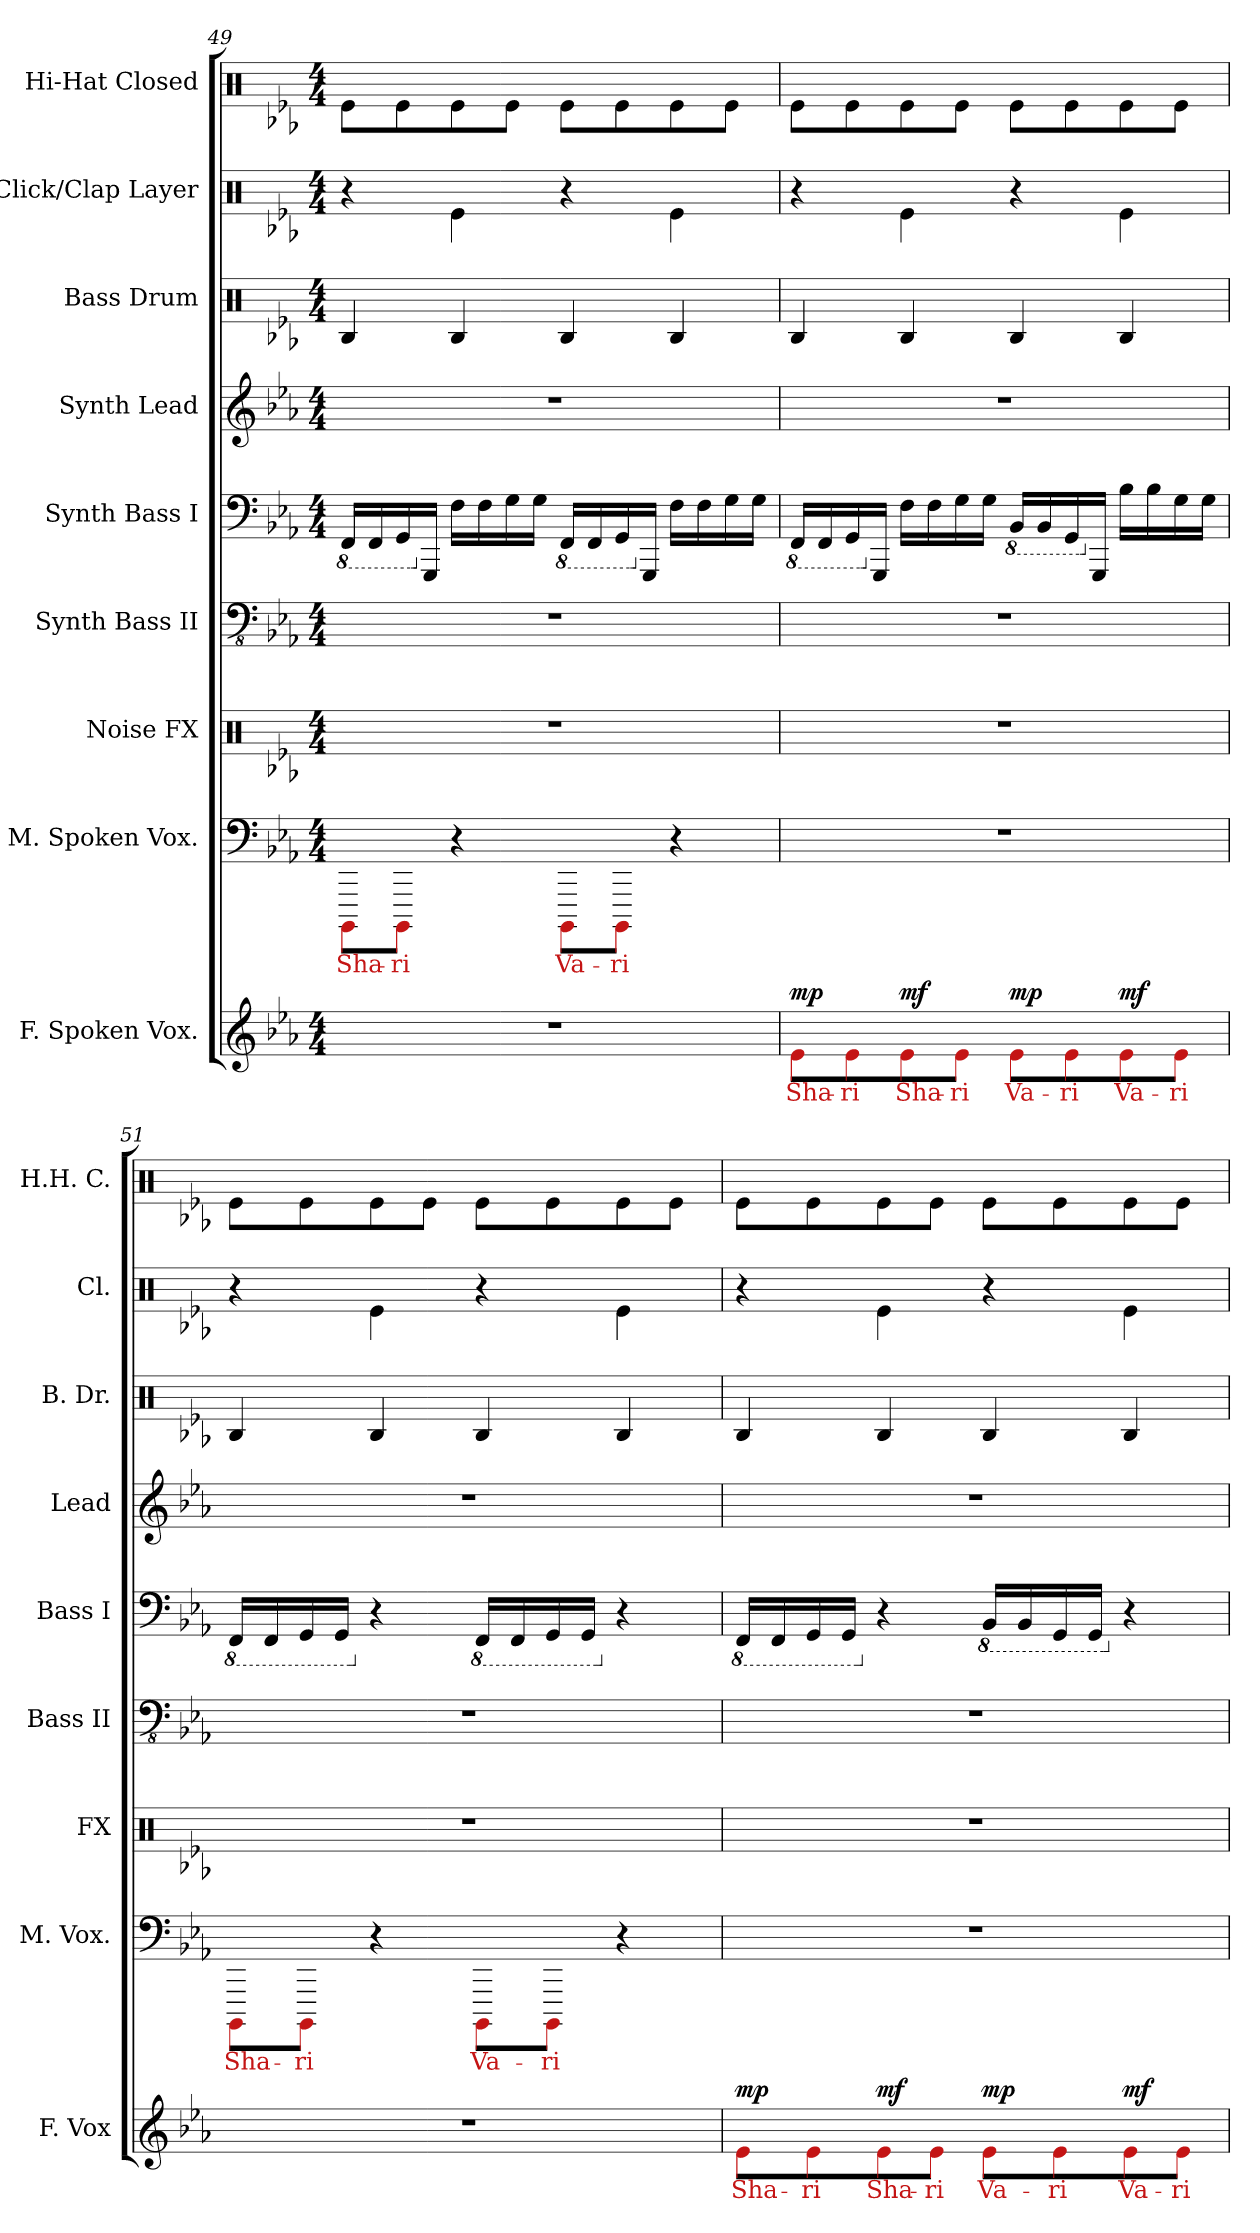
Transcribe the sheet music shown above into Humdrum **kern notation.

**kern	**text	**dynam	**kern	**text	**kern	**kern	**kern	**kern	**kern	**kern	**kern
*part9	*part9	*part9	*part8	*part8	*part7	*part6	*part5	*part4	*part3	*part2	*part1
*staff9	*staff9	*staff9	*staff8	*staff8	*staff7	*staff6	*staff5	*staff4	*staff3	*staff2	*staff1
*I"F. Spoken Vox.	*	*	*I"M. Spoken Vox.	*	*I"Noise FX	*I"Synth Bass II	*I"Synth Bass I	*I"Synth Lead	*I"Bass Drum	*I"Click/Clap Layer	*I"Hi-Hat Closed
*I'F. Vox	*	*	*I'M. Vox.	*	*I'FX	*I'Bass II	*I'Bass I	*I'Lead	*I'B. Dr.	*I'Cl.	*I'H.H. C.
*clefG2	*	*	*clefF4	*	*clefX	*clefFv4	*clefF4	*clefG2	*clefX	*clefX	*clefX
*	*	*	*	*	*	*ITrd7c12	*ITrd7c12	*	*	*	*
*k[b-e-a-]	*	*	*k[b-e-a-]	*	*k[b-e-a-]	*k[b-e-a-]	*k[b-e-a-]	*k[b-e-a-]	*k[b-e-a-]	*k[b-e-a-]	*k[b-e-a-]
*E-:	*	*	*E-:	*	*E-:	*E-:	*E-:	*E-:	*E-:	*E-:	*E-:
*M4/4	*	*	*M4/4	*	*M4/4	*M4/4	*M4/4	*M4/4	*M4/4	*M4/4	*M4/4
=49	=49	=49	=49	=49	=49	=49	=49	=49	=49	=49	=49
!	!	!	!	!LO:LY:b	!	!	!	!	!	!	!
*	*	*	*	*	*	*	*8ba	*	*	*	*
1r	.	.	8RGG\L	Sha-	1r	1r	16FFFF/LL	1r	4RB/	4r	8Re\L
.	.	.	.	.	.	.	16FFFF/	.	.	.	.
!	!	!	!	!LO:LY:b	!	!	!	!	!	!	!
.	.	.	8RGG\J	-ri	.	.	16GGGG/	.	.	.	8Re\
*	*	*	*	*	*	*	*X8ba	*	*	*	*
.	.	.	.	.	.	.	16GGGG/JJ	.	.	.	.
.	.	.	4r	.	.	.	16FF\LL	.	4RB/	4Re\	8Re\
.	.	.	.	.	.	.	16FF\	.	.	.	.
.	.	.	.	.	.	.	16GG\	.	.	.	8Re\J
.	.	.	.	.	.	.	16GG\JJ	.	.	.	.
!	!	!	!	!LO:LY:b	!	!	!	!	!	!	!
*	*	*	*	*	*	*	*8ba	*	*	*	*
.	.	.	8RGG\L	Va-	.	.	16FFFF/LL	.	4RB/	4r	8Re\L
.	.	.	.	.	.	.	16FFFF/	.	.	.	.
!	!	!	!	!LO:LY:b	!	!	!	!	!	!	!
.	.	.	8RGG\J	-ri	.	.	16GGGG/	.	.	.	8Re\
*	*	*	*	*	*	*	*X8ba	*	*	*	*
.	.	.	.	.	.	.	16GGGG/JJ	.	.	.	.
.	.	.	4r	.	.	.	16FF\LL	.	4RB/	4Re\	8Re\
.	.	.	.	.	.	.	16FF\	.	.	.	.
.	.	.	.	.	.	.	16GG\	.	.	.	8Re\J
.	.	.	.	.	.	.	16GG\JJ	.	.	.	.
!!LO:PB:g=z
=50	=50	=50	=50	=50	=50	=50	=50	=50	=50	=50	=50
!	!LO:LY:b	!	!	!	!	!	!	!	!	!	!
*	*	*	*	*	*	*	*8ba	*	*	*	*
!	!	!LO:DY:a	!	!	!	!	!	!	!	!	!
8Re\L	Sha-	mp	1r	.	1r	1r	16FFFF/LL	1r	4RB/	4r	8Re\L
.	.	.	.	.	.	.	16FFFF/	.	.	.	.
!	!LO:LY:b	!	!	!	!	!	!	!	!	!	!
8Re\	-ri	.	.	.	.	.	16GGGG/	.	.	.	8Re\
*	*	*	*	*	*	*	*X8ba	*	*	*	*
.	.	.	.	.	.	.	16GGGG/JJ	.	.	.	.
!	!LO:LY:b	!LO:DY:a	!	!	!	!	!	!	!	!	!
8Re\	Sha-	mf	.	.	.	.	16FF\LL	.	4RB/	4Re\	8Re\
.	.	.	.	.	.	.	16FF\	.	.	.	.
!	!LO:LY:b	!	!	!	!	!	!	!	!	!	!
8Re\J	-ri	.	.	.	.	.	16GG\	.	.	.	8Re\J
.	.	.	.	.	.	.	16GG\JJ	.	.	.	.
!	!LO:LY:b	!	!	!	!	!	!	!	!	!	!
*	*	*	*	*	*	*	*8ba	*	*	*	*
!	!	!LO:DY:a	!	!	!	!	!	!	!	!	!
8Re\L	Va-	mp	.	.	.	.	16BBBB-/LL	.	4RB/	4r	8Re\L
.	.	.	.	.	.	.	16BBBB-/	.	.	.	.
!	!LO:LY:b	!	!	!	!	!	!	!	!	!	!
8Re\	-ri	.	.	.	.	.	16GGGG/	.	.	.	8Re\
*	*	*	*	*	*	*	*X8ba	*	*	*	*
.	.	.	.	.	.	.	16GGGG/JJ	.	.	.	.
!	!LO:LY:b	!LO:DY:a	!	!	!	!	!	!	!	!	!
8Re\	Va-	mf	.	.	.	.	16BB-\LL	.	4RB/	4Re\	8Re\
.	.	.	.	.	.	.	16BB-\	.	.	.	.
!	!LO:LY:b	!	!	!	!	!	!	!	!	!	!
8Re\J	-ri	.	.	.	.	.	16GG\	.	.	.	8Re\J
.	.	.	.	.	.	.	16GG\JJ	.	.	.	.
=51	=51	=51	=51	=51	=51	=51	=51	=51	=51	=51	=51
!	!	!	!	!LO:LY:b	!	!	!	!	!	!	!
*	*	*	*	*	*	*	*8ba	*	*	*	*
1r	.	.	8RGG\L	Sha-	1r	1r	16FFFF/LL	1r	4RB/	4r	8Re\L
.	.	.	.	.	.	.	16FFFF/	.	.	.	.
!	!	!	!	!LO:LY:b	!	!	!	!	!	!	!
.	.	.	8RGG\J	-ri	.	.	16GGGG/	.	.	.	8Re\
.	.	.	.	.	.	.	16GGGG/JJ	.	.	.	.
*	*	*	*	*	*	*	*X8ba	*	*	*	*
.	.	.	4r	.	.	.	4r	.	4RB/	4Re\	8Re\
.	.	.	.	.	.	.	.	.	.	.	8Re\J
!	!	!	!	!LO:LY:b	!	!	!	!	!	!	!
*	*	*	*	*	*	*	*8ba	*	*	*	*
.	.	.	8RGG\L	Va-	.	.	16FFFF/LL	.	4RB/	4r	8Re\L
.	.	.	.	.	.	.	16FFFF/	.	.	.	.
!	!	!	!	!LO:LY:b	!	!	!	!	!	!	!
.	.	.	8RGG\J	-ri	.	.	16GGGG/	.	.	.	8Re\
.	.	.	.	.	.	.	16GGGG/JJ	.	.	.	.
*	*	*	*	*	*	*	*X8ba	*	*	*	*
.	.	.	4r	.	.	.	4r	.	4RB/	4Re\	8Re\
.	.	.	.	.	.	.	.	.	.	.	8Re\J
=52	=52	=52	=52	=52	=52	=52	=52	=52	=52	=52	=52
!	!LO:LY:b	!	!	!	!	!	!	!	!	!	!
*	*	*	*	*	*	*	*8ba	*	*	*	*
!	!	!LO:DY:a	!	!	!	!	!	!	!	!	!
8Re\L	Sha-	mp	1r	.	1r	1r	16FFFF/LL	1r	4RB/	4r	8Re\L
.	.	.	.	.	.	.	16FFFF/	.	.	.	.
!	!LO:LY:b	!	!	!	!	!	!	!	!	!	!
8Re\	-ri	.	.	.	.	.	16GGGG/	.	.	.	8Re\
.	.	.	.	.	.	.	16GGGG/JJ	.	.	.	.
!	!LO:LY:b	!	!	!	!	!	!	!	!	!	!
*	*	*	*	*	*	*	*X8ba	*	*	*	*
!	!	!LO:DY:a	!	!	!	!	!	!	!	!	!
8Re\	Sha-	mf	.	.	.	.	4r	.	4RB/	4Re\	8Re\
!	!LO:LY:b	!	!	!	!	!	!	!	!	!	!
8Re\J	-ri	.	.	.	.	.	.	.	.	.	8Re\J
!	!LO:LY:b	!	!	!	!	!	!	!	!	!	!
*	*	*	*	*	*	*	*8ba	*	*	*	*
!	!	!LO:DY:a	!	!	!	!	!	!	!	!	!
8Re\L	Va-	mp	.	.	.	.	16BBBB-/LL	.	4RB/	4r	8Re\L
.	.	.	.	.	.	.	16BBBB-/	.	.	.	.
!	!LO:LY:b	!	!	!	!	!	!	!	!	!	!
8Re\	-ri	.	.	.	.	.	16GGGG/	.	.	.	8Re\
.	.	.	.	.	.	.	16GGGG/JJ	.	.	.	.
!	!LO:LY:b	!	!	!	!	!	!	!	!	!	!
*	*	*	*	*	*	*	*X8ba	*	*	*	*
!	!	!LO:DY:a	!	!	!	!	!	!	!	!	!
8Re\	Va-	mf	.	.	.	.	4r	.	4RB/	4Re\	8Re\
!	!LO:LY:b	!	!	!	!	!	!	!	!	!	!
8Re\J	-ri	.	.	.	.	.	.	.	.	.	8Re\J
=	=	=	=	=	=	=	=	=	=	=	=
*-	*-	*-	*-	*-	*-	*-	*-	*-	*-	*-	*-
